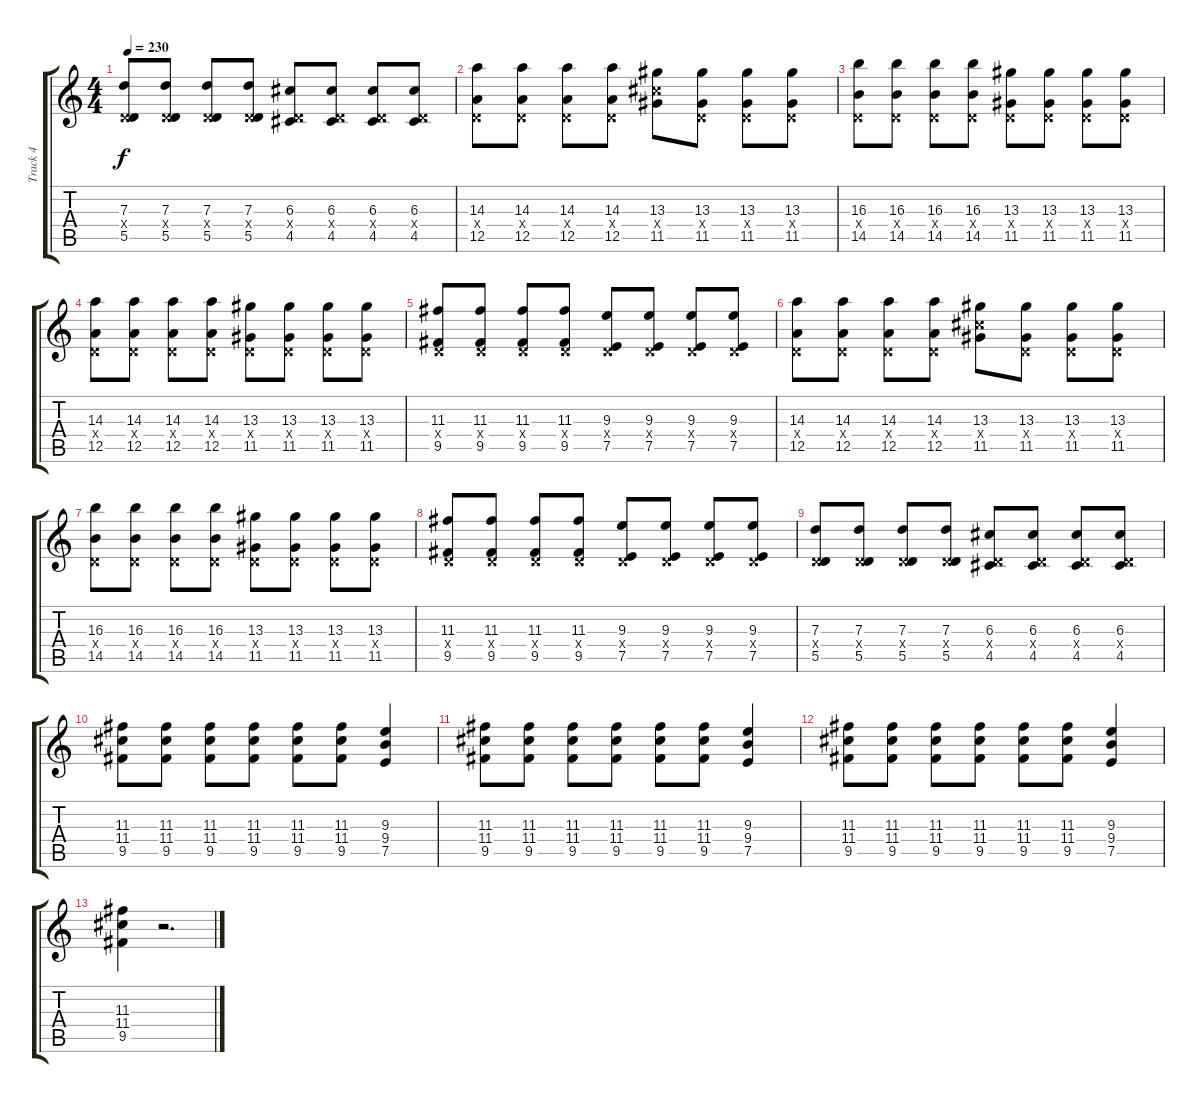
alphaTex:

\track ("Track 4" "Track 4") {instrument overdrivenguitar}
\staff {score tabs}
\tuning (E4 B3 G3 D3 A2 E2) {hide}
\ts (4 4)
\tempo 230
\clef g2
\ks c
(7.3 0.4{x} 5.5).8{dy f} (7.3 0.4{x} 5.5).8 (7.3 0.4{x} 5.5).8 (7.3 0.4{x} 5.5).8 (6.3 0.4{x} 4.5).8 (6.3 0.4{x} 4.5).8 (6.3 0.4{x} 4.5).8 (6.3 0.4{x} 4.5).8 |
(14.3 0.4{x} 12.5).8 (14.3 0.4{x} 12.5).8 (14.3 0.4{x} 12.5).8 (14.3 0.4{x} 12.5).8 (13.3 11.4{x} 11.5).8 (13.3 0.4{x} 11.5).8 (13.3 0.4{x} 11.5).8 (13.3 0.4{x} 11.5).8 |
(16.3 0.4{x} 14.5).8 (16.3 0.4{x} 14.5).8 (16.3 0.4{x} 14.5).8 (16.3 0.4{x} 14.5).8 (13.3 0.4{x} 11.5).8 (13.3 0.4{x} 11.5).8 (13.3 0.4{x} 11.5).8 (13.3 0.4{x} 11.5).8 |
(14.3 0.4{x} 12.5).8 (14.3 0.4{x} 12.5).8 (14.3 0.4{x} 12.5).8 (14.3 0.4{x} 12.5).8 (13.3 0.4{x} 11.5).8 (13.3 0.4{x} 11.5).8 (13.3 0.4{x} 11.5).8 (13.3 0.4{x} 11.5).8 |
(11.3 0.4{x} 9.5).8 (11.3 0.4{x} 9.5).8 (11.3 0.4{x} 9.5).8 (11.3 0.4{x} 9.5).8 (9.3 0.4{x} 7.5).8 (9.3 0.4{x} 7.5).8 (9.3 0.4{x} 7.5).8 (9.3 0.4{x} 7.5).8 |
(14.3 0.4{x} 12.5).8 (14.3 0.4{x} 12.5).8 (14.3 0.4{x} 12.5).8 (14.3 0.4{x} 12.5).8 (13.3 11.4{x} 11.5).8 (13.3 0.4{x} 11.5).8 (13.3 0.4{x} 11.5).8 (13.3 0.4{x} 11.5).8 |
(16.3 0.4{x} 14.5).8 (16.3 0.4{x} 14.5).8 (16.3 0.4{x} 14.5).8 (16.3 0.4{x} 14.5).8 (13.3 0.4{x} 11.5).8 (13.3 0.4{x} 11.5).8 (13.3 0.4{x} 11.5).8 (13.3 0.4{x} 11.5).8 |
(11.3 0.4{x} 9.5).8 (11.3 0.4{x} 9.5).8 (11.3 0.4{x} 9.5).8 (11.3 0.4{x} 9.5).8 (9.3 0.4{x} 7.5).8 (9.3 0.4{x} 7.5).8 (9.3 0.4{x} 7.5).8 (9.3 0.4{x} 7.5).8 |
(7.3 0.4{x} 5.5).8 (7.3 0.4{x} 5.5).8 (7.3 0.4{x} 5.5).8 (7.3 0.4{x} 5.5).8 (6.3 0.4{x} 4.5).8 (6.3 0.4{x} 4.5).8 (6.3 0.4{x} 4.5).8 (6.3 0.4{x} 4.5).8 |
(11.3 11.4 9.5).8 (11.3 11.4 9.5).8 (11.3 11.4 9.5).8 (11.3 11.4 9.5).8 (11.3 11.4 9.5).8 (11.3 11.4 9.5).8 (9.3 9.4 7.5).4 |
(11.3 11.4 9.5).8 (11.3 11.4 9.5).8 (11.3 11.4 9.5).8 (11.3 11.4 9.5).8 (11.3 11.4 9.5).8 (11.3 11.4 9.5).8 (9.3 9.4 7.5).4 |
(11.3 11.4 9.5).8 (11.3 11.4 9.5).8 (11.3 11.4 9.5).8 (11.3 11.4 9.5).8 (11.3 11.4 9.5).8 (11.3 11.4 9.5).8 (9.3 9.4 7.5).4 |
(11.3 11.4 9.5).4 r.2{d}
